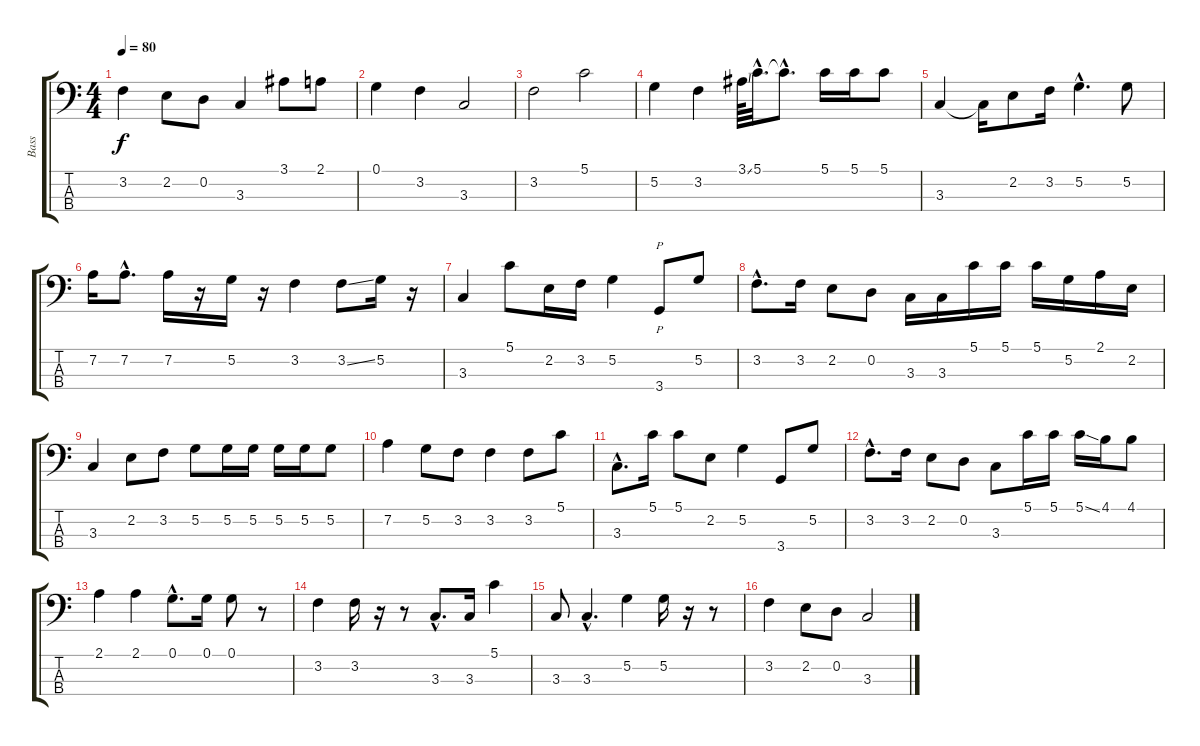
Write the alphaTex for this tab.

\track ("Bass" "Bass") {instrument electricbassfinger}
\staff {score tabs}
\tuning (G2 D2 A1 E1) {hide}
\ts (4 4)
\tempo 80
\clef f4
\ks c
3.2.4{dy f} 2.2.8 0.2.8 3.3.4 3.1.8 2.1.8 |
0.1.4 3.2.4 3.3.2 |
3.2.2 5.1.2 |
5.2.4 3.2.4 3.1{ss}.64 5.1{hac}.32{d} 5.1{hac t}.8{d} 5.1.16 5.1.16 5.1.8 |
3.3.4 3.3{t}.16 2.2.8 3.2.16 5.2{hac}.4{d} 5.2.8 |
7.2.16 7.2{hac}.8{d} 7.2.16 r.16 5.2.16 r.16 3.2.4 3.2{ss}.8 5.2.16 r.16 |
3.3.4 5.1.8 2.2.16 3.2.16 5.2.4 3.4.8{p} 5.2.8 |
3.2{hac}.8{d} 3.2.16 2.2.8 0.2.8 3.3.16 3.3.16 5.1.16 5.1.16 5.1.16 5.2.16 2.1.16 2.2.16 |
3.3.4 2.2.8 3.2.8 5.2.8 5.2.16 5.2.16 5.2.16 5.2.16 5.2.8 |
7.2.4 5.2.8 3.2.8 3.2.4 3.2.8 5.1.8 |
3.3{hac}.8{d} 5.1.16 5.1.8 2.2.8 5.2.4 3.4.8 5.2.8 |
3.2{hac}.8{d} 3.2.16 2.2.8 0.2.8 3.3.8 5.1.16 5.1.16 5.1{ss}.16 4.1.16 4.1.8 |
2.1.4 2.1.4 0.1{hac}.8{d} 0.1.16 0.1.8 r.8 |
3.2.4 3.2.16 r.16 r.8 3.3{hac}.8{d} 3.3.16 5.1.4 |
3.3.8 3.3{hac}.4{d} 5.2.4 5.2.16 r.16 r.8 |
3.2.4 2.2.8 0.2.8 3.3.2
